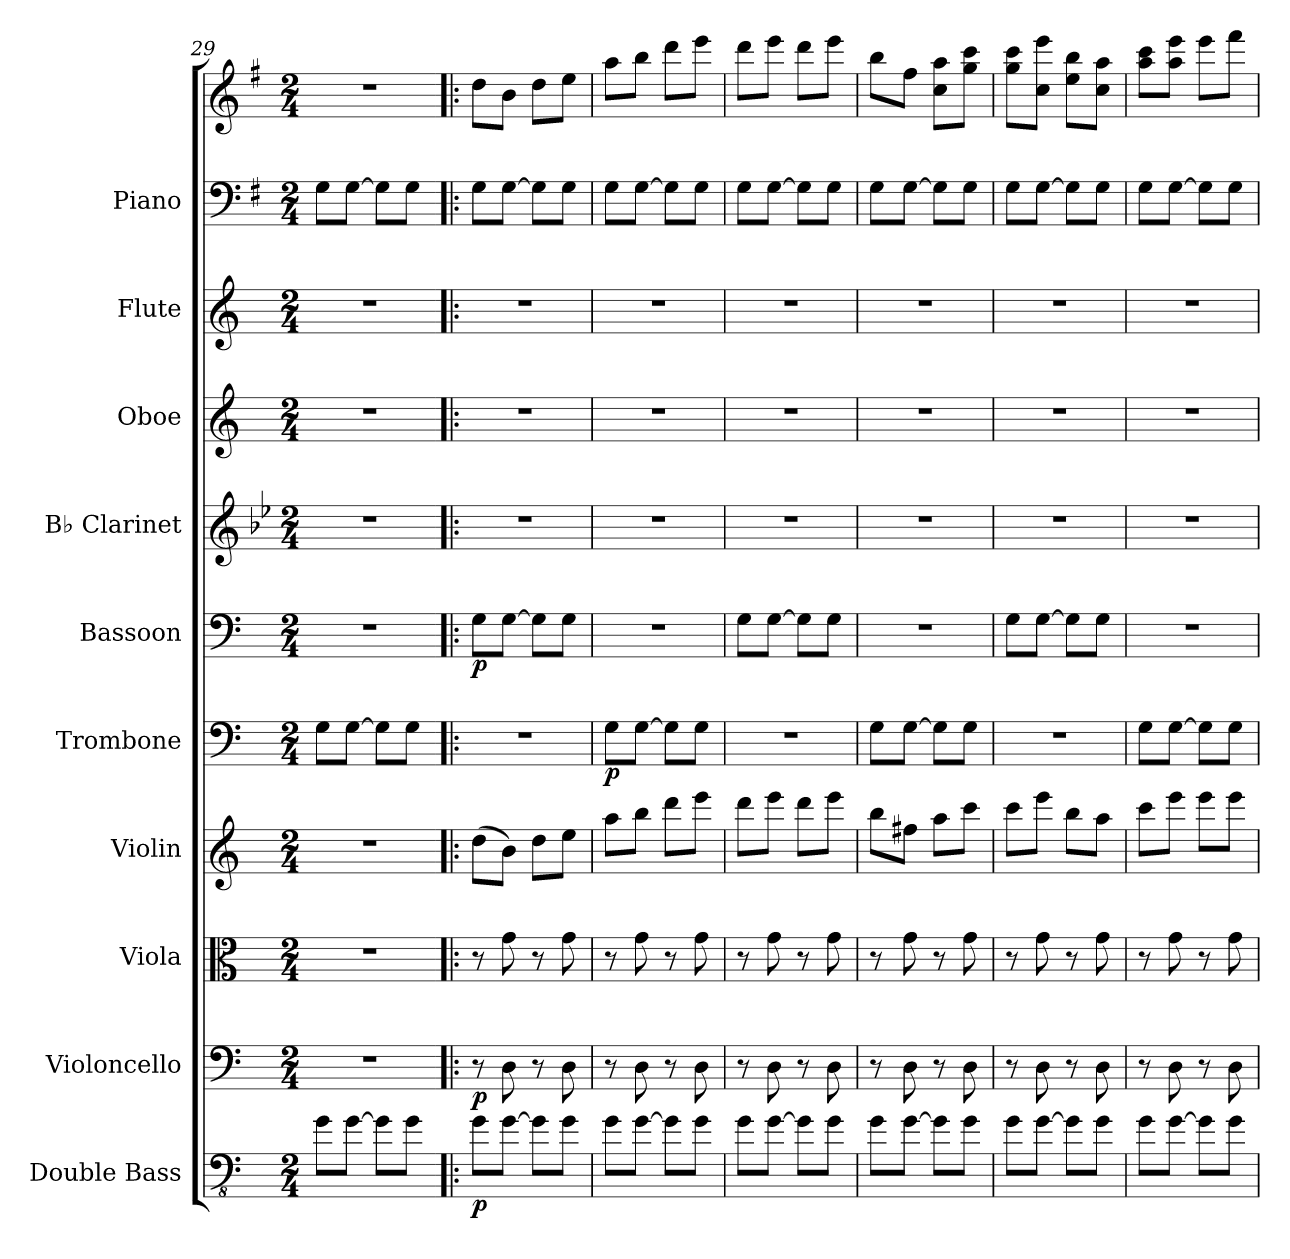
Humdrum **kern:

**kern	**dynam	**kern	**dynam	**kern	**dynam	**kern	**kern	**dynam	**kern	**dynam	**kern	**kern	**kern	**kern	**kern
*part10	*part10	*part9	*part9	*part8	*part8	*part7	*part6	*part6	*part5	*part5	*part4	*part3	*part2	*part1	*part1
*staff11	*staff11	*staff10	*staff10	*staff9	*staff9	*staff8	*staff7	*staff7	*staff6	*staff6	*staff5	*staff4	*staff3	*staff2	*staff1
*I"Double Bass	*	*I"Violoncello	*	*I"Viola	*	*I"Violin	*I"Trombone	*	*I"Bassoon	*	*I"B♭ Clarinet	*I"Oboe	*I"Flute	*I"Piano	*
*	*	*I'Vlc.	*	*I'Vla.	*	*I'Vln.	*I'Trb.	*	*I'Bsn.	*	*I'B♭ Cl.	*I'Ob.	*I'Fl.	*I'Pno.	*
*clefFv4	*	*clefF4	*	*clefC3	*	*clefG2	*clefF4	*	*clefF4	*	*clefG2	*clefG2	*clefG2	*clefF4	*clefG2
*ITrd7c12	*	*	*	*	*	*	*	*	*	*	*ITrd1c2	*	*	*	*
*k[]	*	*k[]	*	*k[]	*	*k[]	*k[]	*	*k[]	*	*k[b-e-a-d-]	*k[]	*k[]	*k[f#]	*k[f#]
*C:	*	*C:	*	*C:	*	*C:	*C:	*	*C:	*	*A-:	*C:	*C:	*G:	*G:
*M2/4	*	*M2/4	*	*M2/4	*	*M2/4	*M2/4	*	*M2/4	*	*M2/4	*M2/4	*M2/4	*M2/4	*M2/4
=29	=29	=29	=29	=29	=29	=29	=29	=29	=29	=29	=29	=29	=29	=29	=29
8GG\L	.	2r	.	2r	.	2r	8G\L	.	2r	.	2r	2r	2r	8G\L	2r
[8GG\J	.	.	.	.	.	.	[8G\J	.	.	.	.	.	.	[8G\J	.
8GG\L]	.	.	.	.	.	.	8G\L]	.	.	.	.	.	.	8G\L]	.
8GG\J	.	.	.	.	.	.	8G\J	.	.	.	.	.	.	8G\J	.
!!LO:PB:g=z
=30!|:	=30!|:	=30!|:	=30!|:	=30!|:	=30!|:	=30!|:	=30!|:	=30!|:	=30!|:	=30!|:	=30!|:	=30!|:	=30!|:	=30!|:	=30!|:
!	!LO:DY:b	!	!LO:DY:b	!	!LO:DY:a	!	!	!	!	!	!	!	!	!	!
!	!	!	!	!	!LO:DY:n=1:b	!	!	!	!	!LO:DY:b	!	!	!	!	!
8GG\L	p	8r	p	8r	mf p	(8dd\L	2r	.	8G\L	p	2r	2r	2r	8G\L	8dd\L
[8GG\J	.	8D\	.	8g\	.	8b\J)	.	.	[8G\J	.	.	.	.	[8G\J	8b\J
8GG\L]	.	8r	.	8r	.	8dd\L	.	.	8G\L]	.	.	.	.	8G\L]	8dd\L
8GG\J	.	8D\	.	8g\	.	8ee\J	.	.	8G\J	.	.	.	.	8G\J	8ee\J
=31	=31	=31	=31	=31	=31	=31	=31	=31	=31	=31	=31	=31	=31	=31	=31
!	!	!	!	!	!	!	!	!LO:DY:b	!	!	!	!	!	!	!
8GG\L	.	8r	.	8r	.	8aa\L	8G\L	p	2r	.	2r	2r	2r	8G\L	8aa\L
[8GG\J	.	8D\	.	8g\	.	8bb\J	[8G\J	.	.	.	.	.	.	[8G\J	8bb\J
8GG\L]	.	8r	.	8r	.	8ddd\L	8G\L]	.	.	.	.	.	.	8G\L]	8ddd\L
8GG\J	.	8D\	.	8g\	.	8eee\J	8G\J	.	.	.	.	.	.	8G\J	8eee\J
=32	=32	=32	=32	=32	=32	=32	=32	=32	=32	=32	=32	=32	=32	=32	=32
8GG\L	.	8r	.	8r	.	8ddd\L	2r	.	8G\L	.	2r	2r	2r	8G\L	8ddd\L
[8GG\J	.	8D\	.	8g\	.	8eee\J	.	.	[8G\J	.	.	.	.	[8G\J	8eee\J
8GG\L]	.	8r	.	8r	.	8ddd\L	.	.	8G\L]	.	.	.	.	8G\L]	8ddd\L
8GG\J	.	8D\	.	8g\	.	8eee\J	.	.	8G\J	.	.	.	.	8G\J	8eee\J
=33	=33	=33	=33	=33	=33	=33	=33	=33	=33	=33	=33	=33	=33	=33	=33
8GG\L	.	8r	.	8r	.	8bb\L	8G\L	.	2r	.	2r	2r	2r	8G\L	8bb\L
[8GG\J	.	8D\	.	8g\	.	8ff#X\J	[8G\J	.	.	.	.	.	.	[8G\J	8ff#\J
8GG\L]	.	8r	.	8r	.	8aa\L	8G\L]	.	.	.	.	.	.	8G\L]	8cc\ 8aa\L
8GG\J	.	8D\	.	8g\	.	8ccc\J	8G\J	.	.	.	.	.	.	8G\J	8gg\ 8ccc\J
=34	=34	=34	=34	=34	=34	=34	=34	=34	=34	=34	=34	=34	=34	=34	=34
8GG\L	.	8r	.	8r	.	8ccc\L	2r	.	8G\L	.	2r	2r	2r	8G\L	8gg\ 8ccc\L
[8GG\J	.	8D\	.	8g\	.	8eee\J	.	.	[8G\J	.	.	.	.	[8G\J	8cc\ 8eee\J
8GG\L]	.	8r	.	8r	.	8bb\L	.	.	8G\L]	.	.	.	.	8G\L]	8ee\ 8bb\L
8GG\J	.	8D\	.	8g\	.	8aa\J	.	.	8G\J	.	.	.	.	8G\J	8cc\ 8aa\J
=35	=35	=35	=35	=35	=35	=35	=35	=35	=35	=35	=35	=35	=35	=35	=35
8GG\L	.	8r	.	8r	.	8ccc\L	8G\L	.	2r	.	2r	2r	2r	8G\L	8aa\ 8ccc\L
[8GG\J	.	8D\	.	8g\	.	8eee\J	[8G\J	.	.	.	.	.	.	[8G\J	8aa\ 8eee\J
8GG\L]	.	8r	.	8r	.	8eee\L	8G\L]	.	.	.	.	.	.	8G\L]	8eee\L
8GG\J	.	8D\	.	8g\	.	8eee\J	8G\J	.	.	.	.	.	.	8G\J	8fff#\J
=	=	=	=	=	=	=	=	=	=	=	=	=	=	=	=
*-	*-	*-	*-	*-	*-	*-	*-	*-	*-	*-	*-	*-	*-	*-	*-
